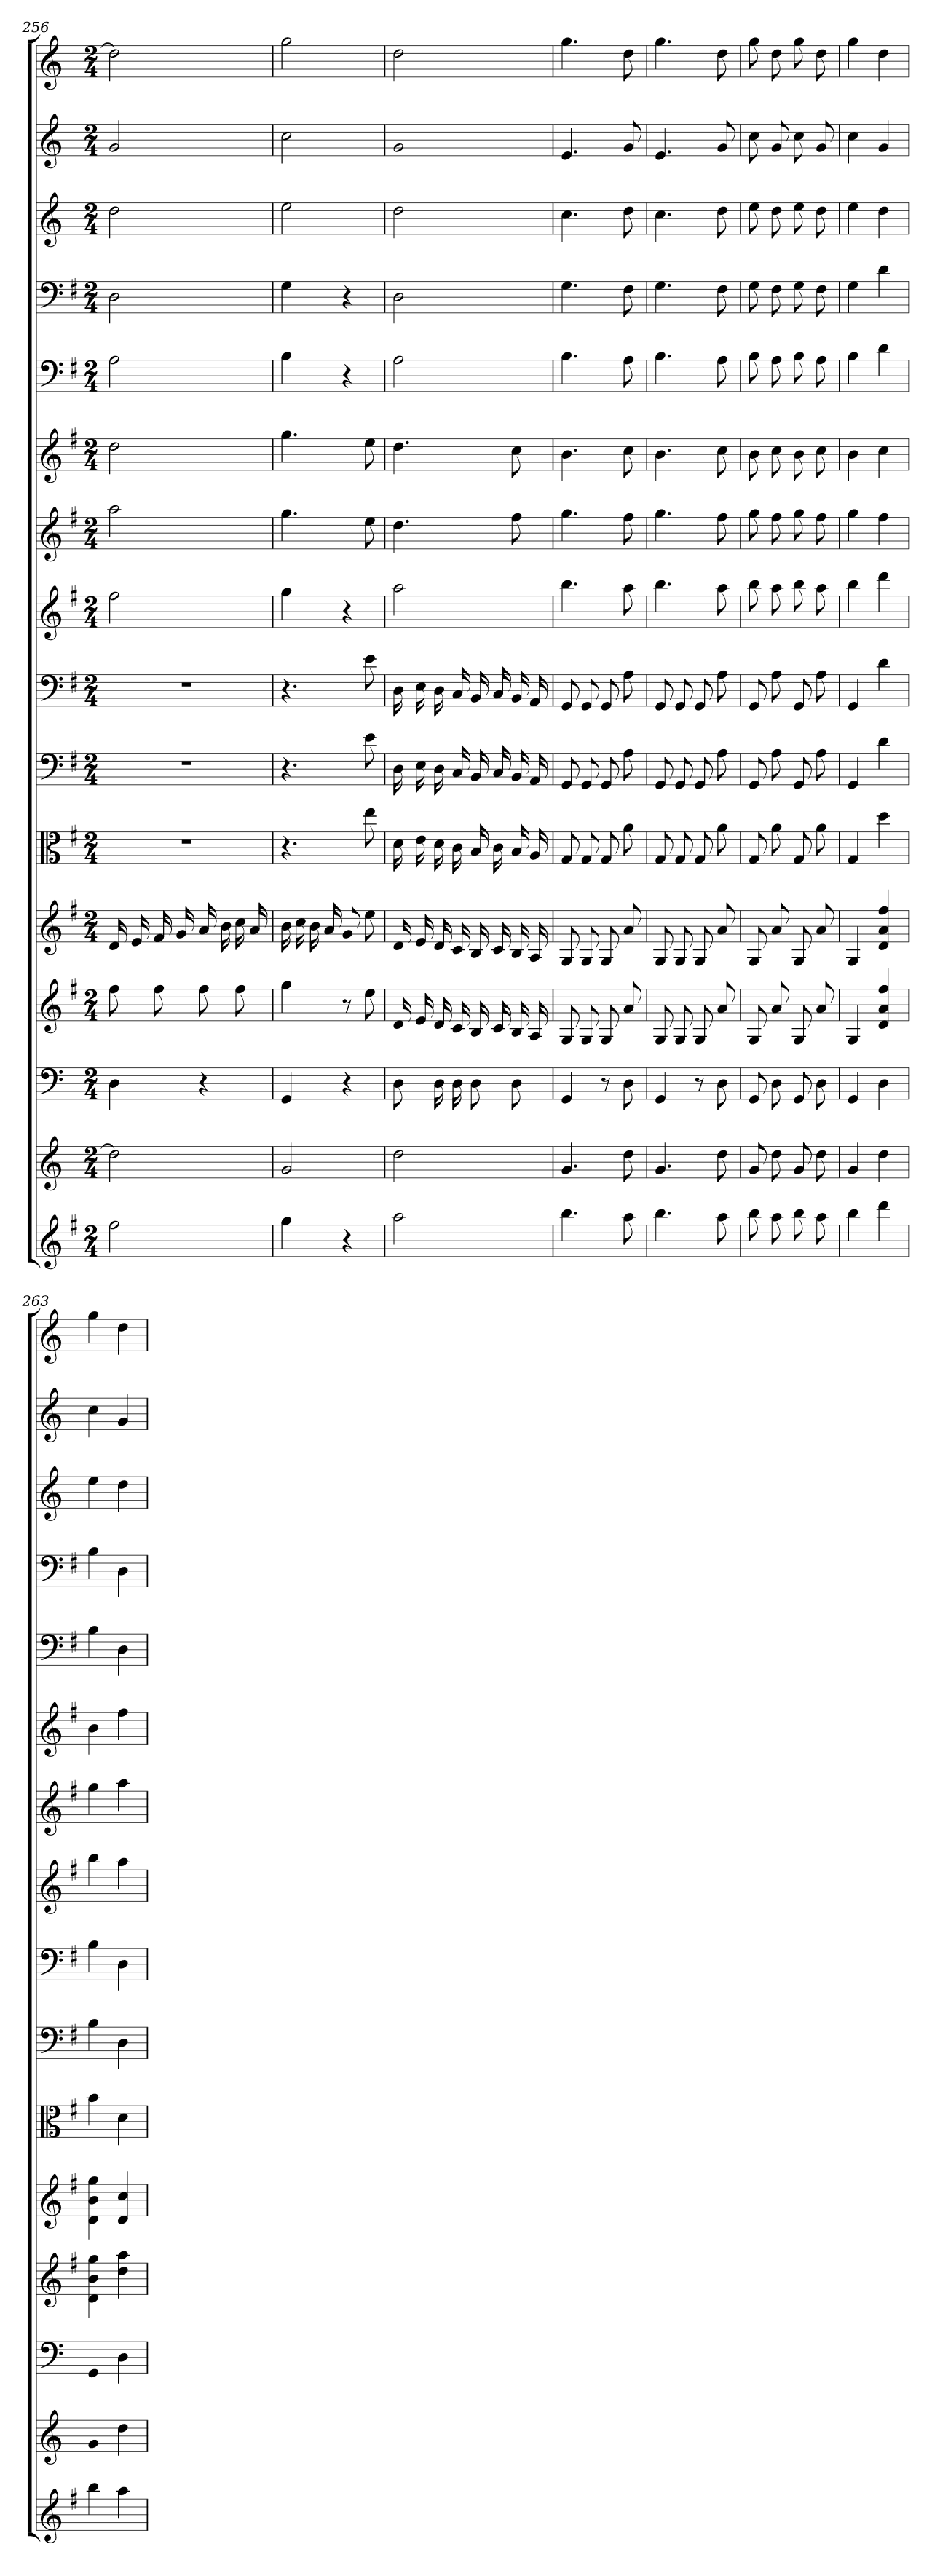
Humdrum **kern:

**kern	**kern	**kern	**kern	**kern	**kern	**kern	**kern	**kern	**kern	**kern	**kern	**kern	**kern	**kern	**kern
*part16	*part15	*part14	*part13	*part12	*part11	*part10	*part9	*part8	*part7	*part6	*part5	*part4	*part3	*part2	*part1
*staff16	*staff15	*staff14	*staff13	*staff12	*staff11	*staff10	*staff9	*staff8	*staff7	*staff6	*staff5	*staff4	*staff3	*staff2	*staff1
*	*	*clefF4	*	*	*clefC3	*clefF4	*clefF4	*	*	*	*clefF4	*clefF4	*	*	*
*k[f#]	*k[]	*k[]	*k[f#]	*k[f#]	*k[f#]	*k[f#]	*k[f#]	*k[f#]	*k[f#]	*k[f#]	*k[f#]	*k[f#]	*k[]	*k[]	*k[]
*M2/4	*M2/4	*M2/4	*M2/4	*M2/4	*M2/4	*M2/4	*M2/4	*M2/4	*M2/4	*M2/4	*M2/4	*M2/4	*M2/4	*M2/4	*M2/4
=256	=256	=256	=256	=256	=256	=256	=256	=256	=256	=256	=256	=256	=256	=256	=256
2ff#	2dd]	4D	8ff#	16d	2r	2r	2r	2ff#	2aa	2dd	2A	2D	2dd	2g	2dd]
.	.	.	.	16e	.	.	.	.	.	.	.	.	.	.	.
.	.	.	8ff#	16f#	.	.	.	.	.	.	.	.	.	.	.
.	.	.	.	16g	.	.	.	.	.	.	.	.	.	.	.
.	.	4r	8ff#	16a	.	.	.	.	.	.	.	.	.	.	.
.	.	.	.	16b	.	.	.	.	.	.	.	.	.	.	.
.	.	.	8ff#	16cc	.	.	.	.	.	.	.	.	.	.	.
.	.	.	.	16a	.	.	.	.	.	.	.	.	.	.	.
=257	=257	=257	=257	=257	=257	=257	=257	=257	=257	=257	=257	=257	=257	=257	=257
4gg	2g	4GG	4gg	16b	4.r	4.r	4.r	4gg	4.gg	4.gg	4B	4G	2ee	2cc	2gg
.	.	.	.	16cc	.	.	.	.	.	.	.	.	.	.	.
.	.	.	.	16b	.	.	.	.	.	.	.	.	.	.	.
.	.	.	.	16a	.	.	.	.	.	.	.	.	.	.	.
4r	.	4r	8r	8g	.	.	.	4r	.	.	4r	4r	.	.	.
.	.	.	8ee	8ee	8ee	8e	8e	.	8ee	8ee	.	.	.	.	.
=258	=258	=258	=258	=258	=258	=258	=258	=258	=258	=258	=258	=258	=258	=258	=258
2aa	2dd	8D	16d	16d	16d	16D	16D	2aa	4.dd	4.dd	2A	2D	2dd	2g	2dd
.	.	.	16e	16e	16e	16E	16E	.	.	.	.	.	.	.	.
.	.	16D	16d	16d	16d	16D	16D	.	.	.	.	.	.	.	.
.	.	16D	16c	16c	16c	16C	16C	.	.	.	.	.	.	.	.
.	.	8D	16B	16B	16B	16BB	16BB	.	.	.	.	.	.	.	.
.	.	.	16c	16c	16c	16C	16C	.	.	.	.	.	.	.	.
.	.	8D	16B	16B	16B	16BB	16BB	.	8ff#	8cc	.	.	.	.	.
.	.	.	16A	16A	16A	16AA	16AA	.	.	.	.	.	.	.	.
=259	=259	=259	=259	=259	=259	=259	=259	=259	=259	=259	=259	=259	=259	=259	=259
4.bb	4.g	4GG	8G	8G	8G	8GG	8GG	4.bb	4.gg	4.b	4.B	4.G	4.cc	4.e	4.gg
.	.	.	8G	8G	8G	8GG	8GG	.	.	.	.	.	.	.	.
.	.	8r	8G	8G	8G	8GG	8GG	.	.	.	.	.	.	.	.
8aa	8dd	8D	8a	8a	8a	8A	8A	8aa	8ff#	8cc	8A	8F#	8dd	8g	8dd
=260	=260	=260	=260	=260	=260	=260	=260	=260	=260	=260	=260	=260	=260	=260	=260
4.bb	4.g	4GG	8G	8G	8G	8GG	8GG	4.bb	4.gg	4.b	4.B	4.G	4.cc	4.e	4.gg
.	.	.	8G	8G	8G	8GG	8GG	.	.	.	.	.	.	.	.
.	.	8r	8G	8G	8G	8GG	8GG	.	.	.	.	.	.	.	.
8aa	8dd	8D	8a	8a	8a	8A	8A	8aa	8ff#	8cc	8A	8F#	8dd	8g	8dd
=261	=261	=261	=261	=261	=261	=261	=261	=261	=261	=261	=261	=261	=261	=261	=261
8bb	8g	8GG	8G	8G	8G	8GG	8GG	8bb	8gg	8b	8B	8G	8ee	8cc	8gg
8aa	8dd	8D	8a	8a	8a	8A	8A	8aa	8ff#	8cc	8A	8F#	8dd	8g	8dd
8bb	8g	8GG	8G	8G	8G	8GG	8GG	8bb	8gg	8b	8B	8G	8ee	8cc	8gg
8aa	8dd	8D	8a	8a	8a	8A	8A	8aa	8ff#	8cc	8A	8F#	8dd	8g	8dd
=262	=262	=262	=262	=262	=262	=262	=262	=262	=262	=262	=262	=262	=262	=262	=262
4bb	4g	4GG	4G	4G	4G	4GG	4GG	4bb	4gg	4b	4B	4G	4ee	4cc	4gg
4ddd	4dd	4D	4d 4a 4ff#	4d 4a 4ff#	4dd	4d	4d	4ddd	4ff#	4cc	4d	4d	4dd	4g	4dd
=263	=263	=263	=263	=263	=263	=263	=263	=263	=263	=263	=263	=263	=263	=263	=263
4bb	4g	4GG	4d 4b 4gg	4d 4b 4gg	4b	4B	4B	4bb	4gg	4b	4B	4B	4ee	4cc	4gg
4aa	4dd	4D	4dd 4aa	4d 4cc	4d	4D	4D	4aa	4aa	4ff#	4D	4D	4dd	4g	4dd
=	=	=	=	=	=	=	=	=	=	=	=	=	=	=	=
*-	*-	*-	*-	*-	*-	*-	*-	*-	*-	*-	*-	*-	*-	*-	*-
